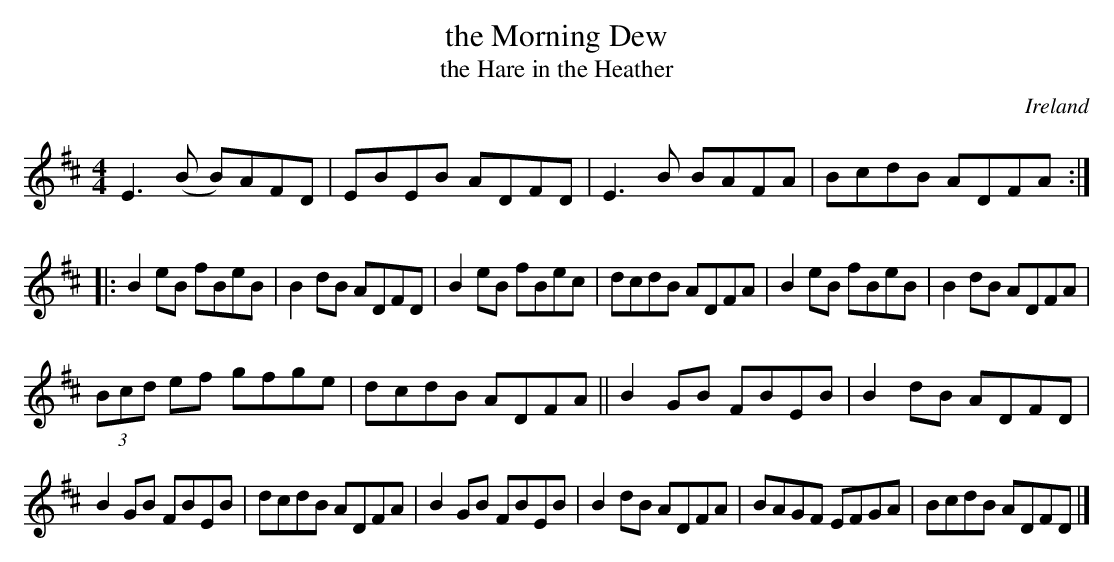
X:1
T:the Morning Dew
T:the Hare in the Heather
M:4/4
O:Ireland
K:E dorian
E3(B B)AFD|EBEB ADFD|E3B BAFA|BcdB ADFA::
B2eB fBeB|B2dB ADFD|B2eB fBec|dcdB ADFA|\
B2eB fBeB|B2dB ADFA|
(3Bcd ef gfge|dcdB ADFA||\
B2GB FBEB|B2dB ADFD|
B2GB FBEB|dcdB ADFA|\
B2GB FBEB|B2dB ADFA|BAGF EFGA|BcdB ADFD|]
